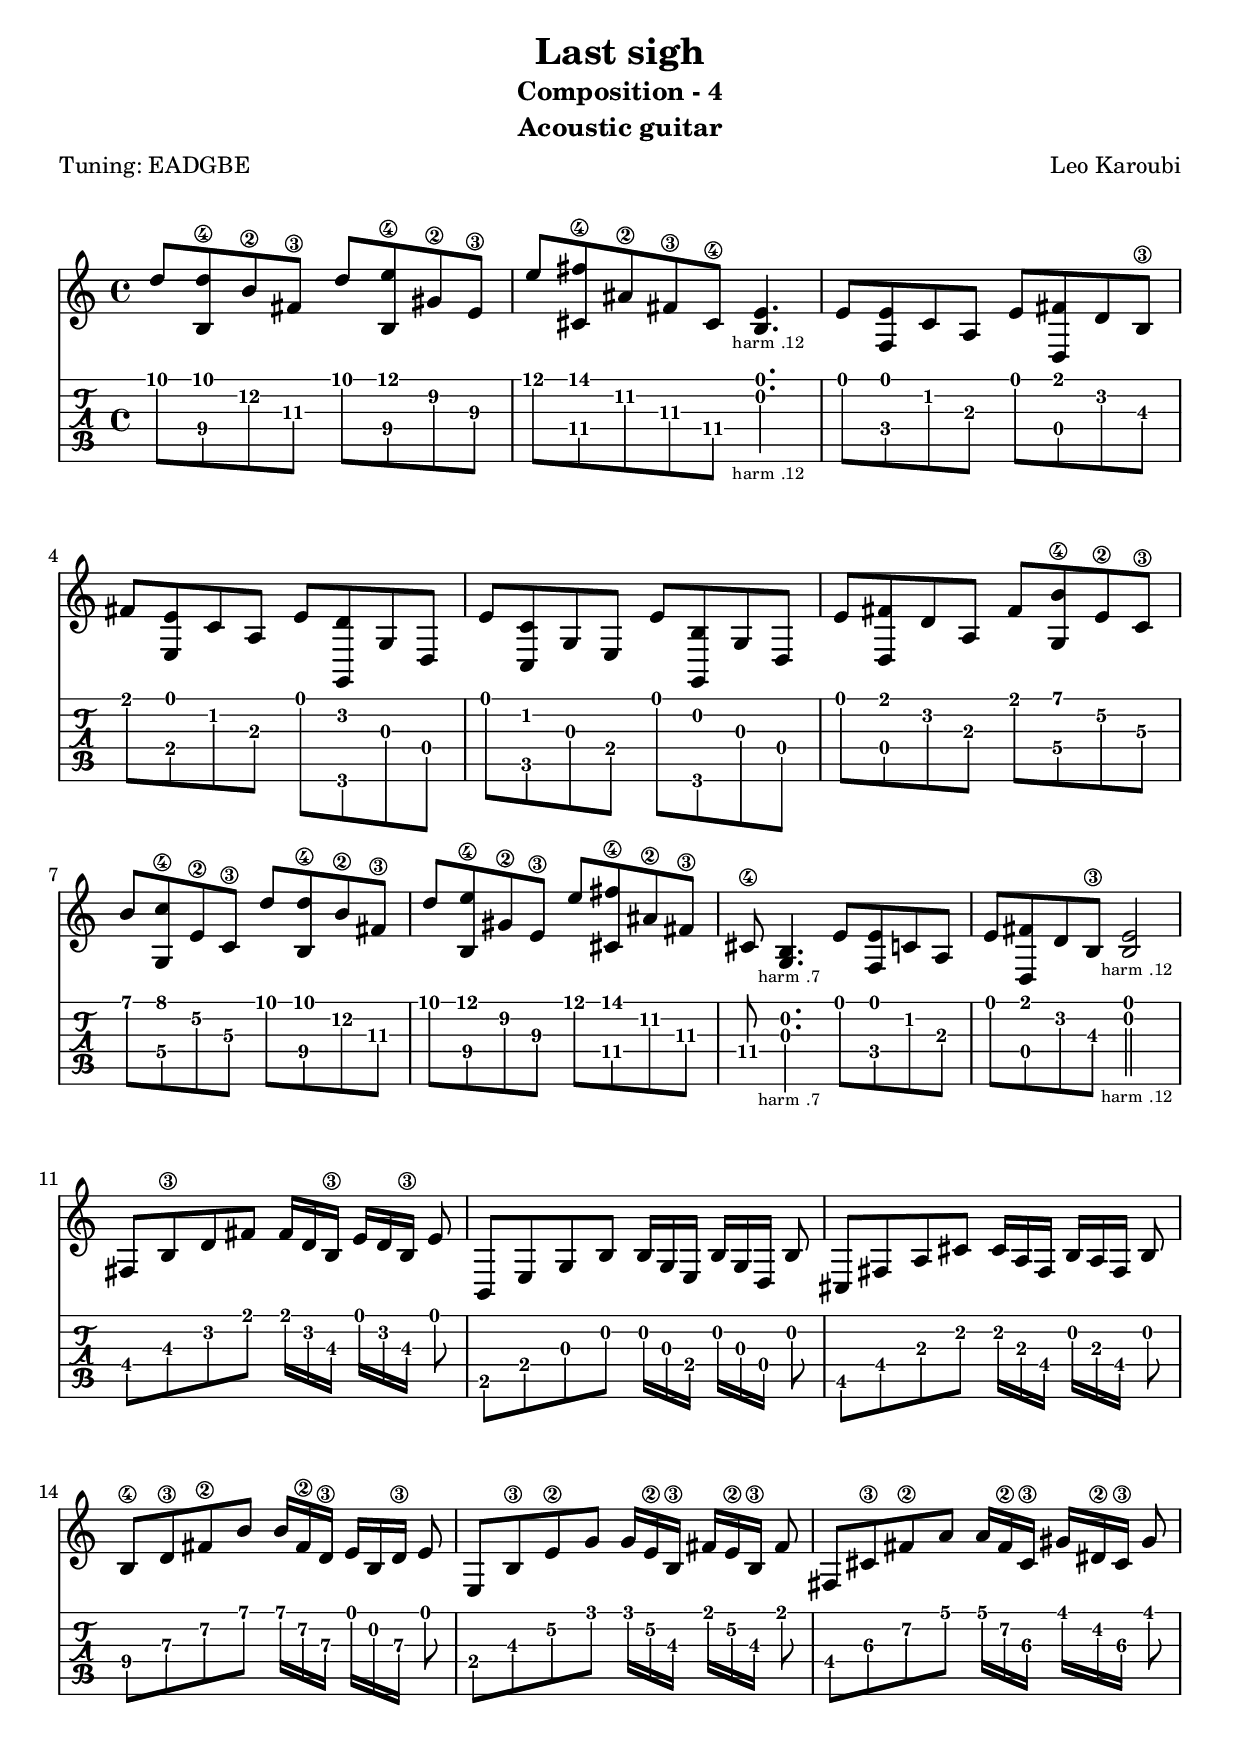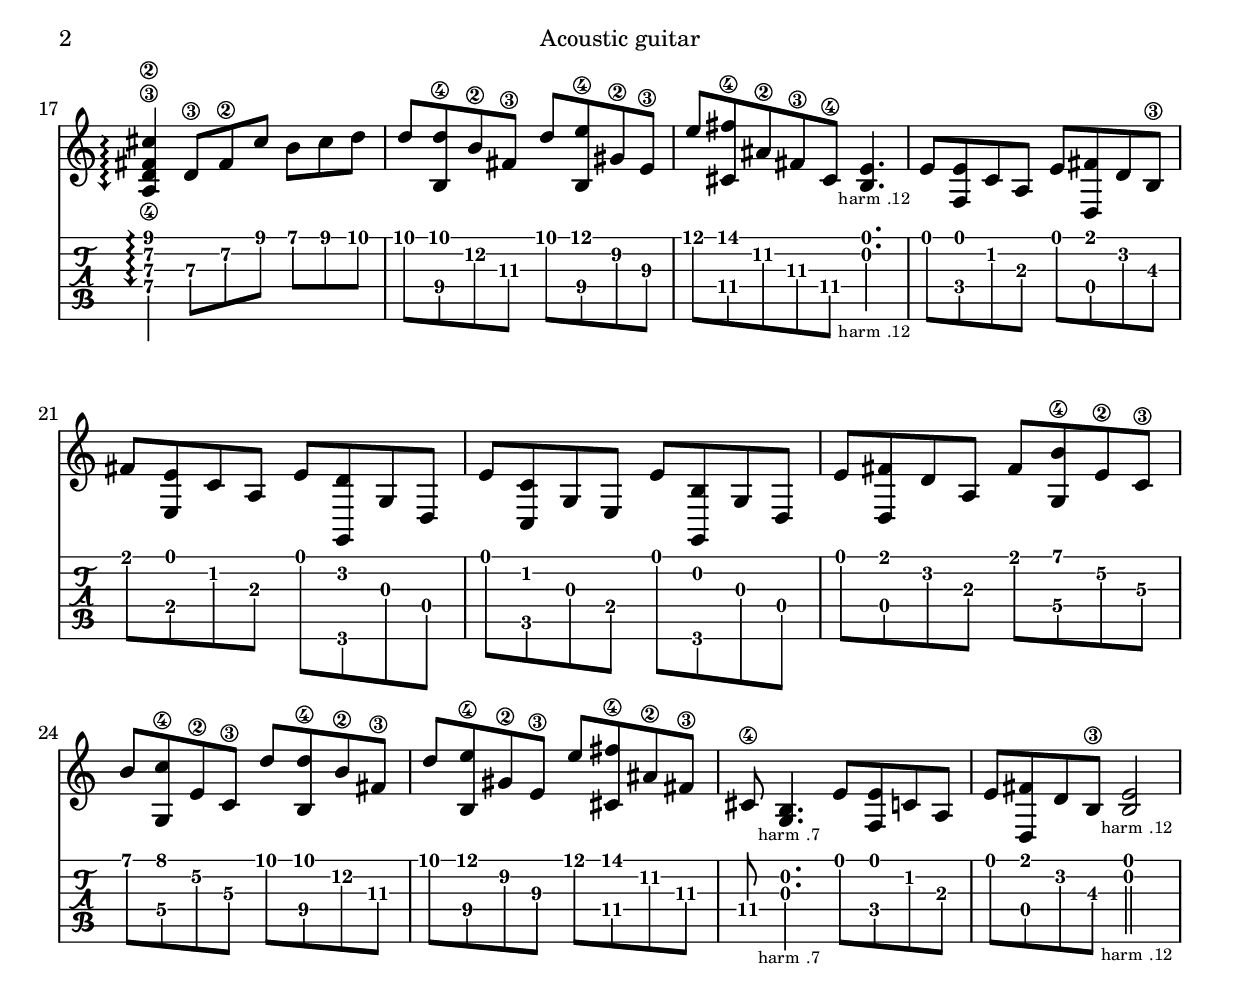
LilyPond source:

\version "2.22.1"
\include "english.ly"
\header {
  title = "Last sigh"
  subtitle = "Composition - 4"
  instrument = "Acoustic guitar"
  meter = "Tuning: EADGBE"
  arranger = "Leo Karoubi"
  % composer = "Leo Karoubi"
}

\layout { 
  indent = 0.0\cm 
  #(layout-set-staff-size 21)
  \context {
    \Score
    \override Glissando.thickness = #3
    \override Glissando.style = #'trill
    \override SpacingSpanner.common-shortest-duration = #(ly:make-moment 1/16)
  }
}

\markup { 
  \vspace #1
}

timeSign = 4/4
harmTwelveMarkup = -\markup { \center-align \abs-fontsize #8 { harm .12 }}
harmSevenMarkup = -\markup { \center-align \abs-fontsize #8 { harm .7 }}

rallentendo = -\markup { \abs-fontsize #10 { rallentendo }}

chorus = {
  d''8[ <b\4 d''> b'\2 f-sharp'\3] d''8[ <b\4 e''> g-sharp'\2 e'\3] |
  e''8[ <c-sharp'\4 f-sharp''> a-sharp'\2 f-sharp'\3 c-sharp'\4] <b e'>4.\harmTwelveMarkup |

  e'8[ <e' f> c' a] e'8[ <f-sharp' d> d' b\3]  |
  f-sharp'8[ <e e'> c' a] e'8[ <g, d'> g d] |
  e'8[ <c c'> g e] e'[ <g, b> g d] |
  e'8[ <d f-sharp'> d' a] f-sharp'8[ <g\4 b'> e'\2 c'\3] |
  b'8[ <g\4 c''> e'\2 c'\3] 
  % c''[ <a\4 c''> a'\2 e'\3] |
  % c''8[ <a\4 d''> f-sharp'\2 d'\3]

  d''8[ <b\4 d''> b'\2 f-sharp'\3] d''8[ <b\4 e''> g-sharp'\2 e'\3]
  e''8[ <c-sharp'\4 f-sharp''> a-sharp'\2 f-sharp'\3] | 
  c-sharp'8\4 <g b>4.\harmSevenMarkup e'8[ <e' f> c' a] |
  e'8[ <f-sharp' d> d' b\3] <e' b>2\harmTwelveMarkup
}

verse = {
  f-sharp8[ b\3 d' f-sharp'] f-sharp'16[ d' b\3] e'16[ d' b\3] e'8 |
  b,8[ e g b] b16[ g e] b16[ g d] b8 |
  c-sharp[ f-sharp a c-sharp'] c-sharp'16[ a f-sharp] b16[ a f-sharp] b8 |
  % b8\4[ d'\3 f-sharp'\2 b'] b'16[ f-sharp'\2 d'\3] e'16[ f-sharp'\2 d'\3] e'8 |
  b8\4[ d'\3 f-sharp'\2 b'] b'16[ f-sharp'\2 d'\3] e'16[ b d'\3] e'8 |
  e8[ b\3 e'\2 g'] g'16[ e'\2 b\3] f-sharp'16[ e'\2 b\3] f-sharp'8 |
  f-sharp8[ c-sharp'\3 f-sharp'\2 a'] a'16[ f-sharp'\2 c-sharp'\3] g-sharp'16[ d-sharp'\2 c-sharp'\3] g-sharp'8
}

bridge = {
  \arpeggioArrowDown<c-sharp'' a\4 f-sharp'\2 d'\3>4\arpeggio d'8\3[ f-sharp'\2 c-sharp'']  b'8[c-sharp'' d'']
}

full_part = {
    \chorus
    \verse
    \bridge
    \chorus
}

\score {
    <<
    \new Staff {
        \clef "G"
        \time \timeSign
        \full_part
    }
    \new TabStaff {
        \set TabStaff.minimumFret = #0
        \time \timeSign
        \tabFullNotation
        \full_part
    }
    >>
}
